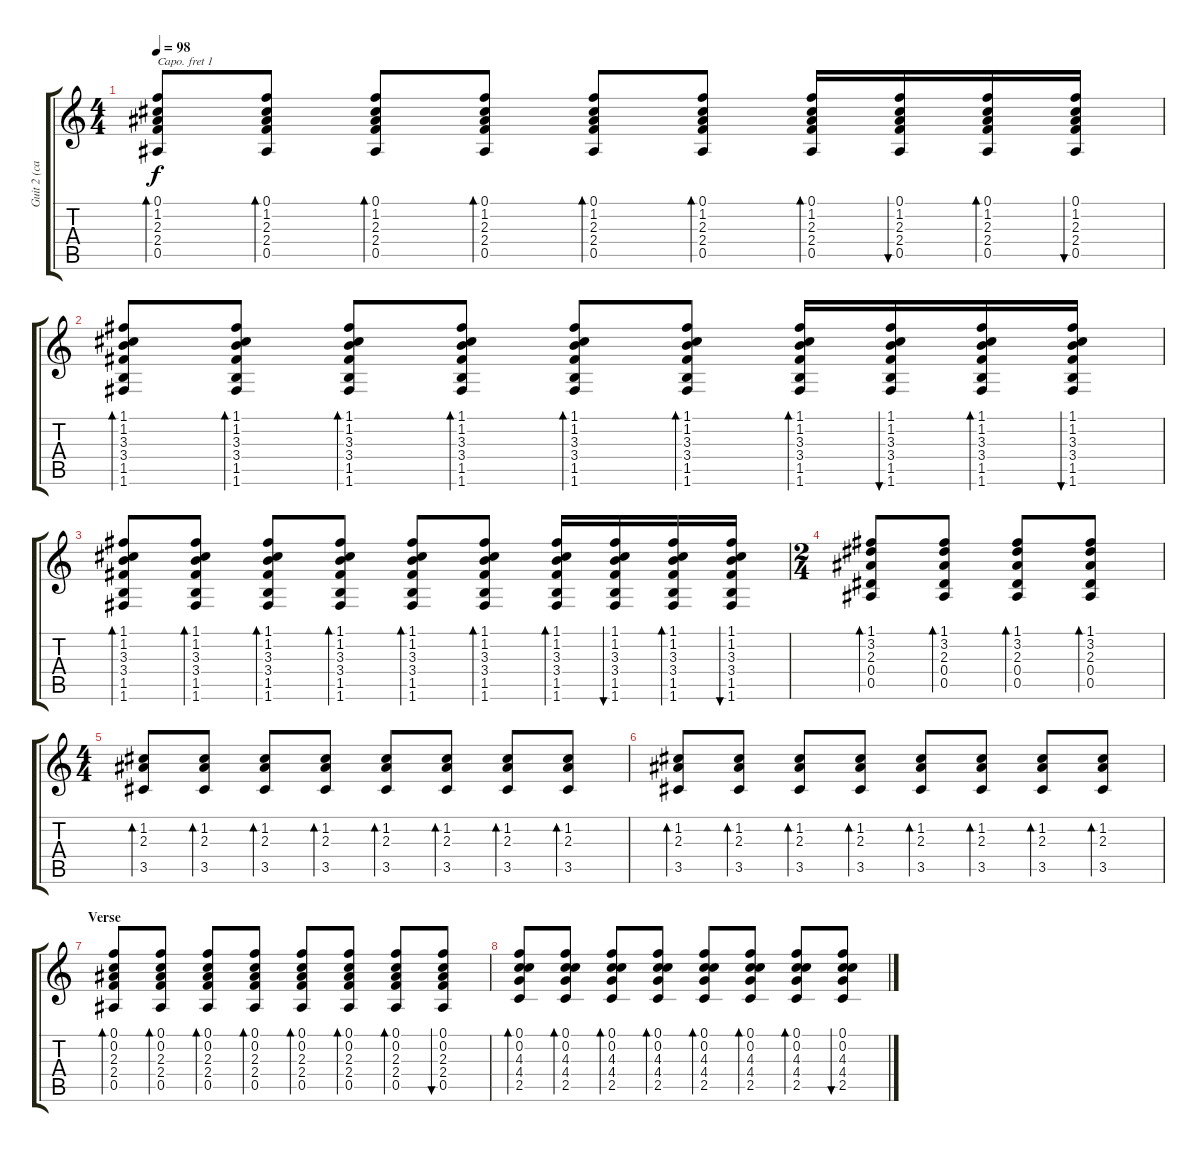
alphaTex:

\track ("Guit 2 (capo 1st fret)" "Guit 2 (ca") {instrument acousticguitarsteel}
\staff {score tabs}
\capo 1
\tuning (E4 B3 G3 D3 A2 E2) {hide}
\ts (4 4)
\tempo 98
\clef g2
\ks c
(0.1 1.2 2.3 2.4 0.5).8{bd 60 dy f} (0.1 1.2 2.3 2.4 0.5).8{bd 60} (0.1 1.2 2.3 2.4 0.5).8{bd 60} (0.1 1.2 2.3 2.4 0.5).8{bd 60} (0.1 1.2 2.3 2.4 0.5).8{bd 60} (0.1 1.2 2.3 2.4 0.5).8{bd 60} (0.1 1.2 2.3 2.4 0.5).16{bd 60} (0.1 1.2 2.3 2.4 0.5).16{bu 60} (0.1 1.2 2.3 2.4 0.5).16{bd 60} (0.1 1.2 2.3 2.4 0.5).16{bu 60} |
(1.1 1.2 3.3 3.4 1.5 1.6).8{bd 60} (1.1 1.2 3.3 3.4 1.5 1.6).8{bd 60} (1.1 1.2 3.3 3.4 1.5 1.6).8{bd 60} (1.1 1.2 3.3 3.4 1.5 1.6).8{bd 60} (1.1 1.2 3.3 3.4 1.5 1.6).8{bd 60} (1.1 1.2 3.3 3.4 1.5 1.6).8{bd 60} (1.1 1.2 3.3 3.4 1.5 1.6).16{bd 60} (1.1 1.2 3.3 3.4 1.5 1.6).16{bu 60} (1.1 1.2 3.3 3.4 1.5 1.6).16{bd 60} (1.1 1.2 3.3 3.4 1.5 1.6).16{bu 60} |
(1.1 1.2 3.3 3.4 1.5 1.6).8{bd 60} (1.1 1.2 3.3 3.4 1.5 1.6).8{bd 60} (1.1 1.2 3.3 3.4 1.5 1.6).8{bd 60} (1.1 1.2 3.3 3.4 1.5 1.6).8{bd 60} (1.1 1.2 3.3 3.4 1.5 1.6).8{bd 60} (1.1 1.2 3.3 3.4 1.5 1.6).8{bd 60} (1.1 1.2 3.3 3.4 1.5 1.6).16{bd 60} (1.1 1.2 3.3 3.4 1.5 1.6).16{bu 60} (1.1 1.2 3.3 3.4 1.5 1.6).16{bd 60} (1.1 1.2 3.3 3.4 1.5 1.6).16{bu 60} |
\ts (2 4)
(1.1 3.2 2.3 0.4 0.5).8{bd 60} (1.1 3.2 2.3 0.4 0.5).8{bd 60} (1.1 3.2 2.3 0.4 0.5).8{bd 60} (1.1 3.2 2.3 0.4 0.5).8{bd 60} |
\ts (4 4)
(1.2 2.3 3.5).8{bd 60} (1.2 2.3 3.5).8{bd 60} (1.2 2.3 3.5).8{bd 60} (1.2 2.3 3.5).8{bd 60} (1.2 2.3 3.5).8{bd 60} (1.2 2.3 3.5).8{bd 60} (1.2 2.3 3.5).8{bd 60} (1.2 2.3 3.5).8{bd 60} |
(1.2 2.3 3.5).8{bd 60} (1.2 2.3 3.5).8{bd 60} (1.2 2.3 3.5).8{bd 60} (1.2 2.3 3.5).8{bd 60} (1.2 2.3 3.5).8{bd 60} (1.2 2.3 3.5).8{bd 60} (1.2 2.3 3.5).8{bd 60} (1.2 2.3 3.5).8{bd 60} |
\section ("" "Verse")
(0.1 0.2 2.3 2.4 0.5).8{bd 60} (0.1 0.2 2.3 2.4 0.5).8{bd 60} (0.1 0.2 2.3 2.4 0.5).8{bd 60} (0.1 0.2 2.3 2.4 0.5).8{bd 60} (0.1 0.2 2.3 2.4 0.5).8{bd 60} (0.1 0.2 2.3 2.4 0.5).8{bd 60} (0.1 0.2 2.3 2.4 0.5).8{bd 60} (0.1 0.2 2.3 2.4 0.5).8{bu 60} |
(0.1 0.2 4.3 4.4 2.5).8{bd 60} (0.1 0.2 4.3 4.4 2.5).8{bd 60} (0.1 0.2 4.3 4.4 2.5).8{bd 60} (0.1 0.2 4.3 4.4 2.5).8{bd 60} (0.1 0.2 4.3 4.4 2.5).8{bd 60} (0.1 0.2 4.3 4.4 2.5).8{bd 60} (0.1 0.2 4.3 4.4 2.5).8{bd 60} (0.1 0.2 4.3 4.4 2.5).8{bu 60}
